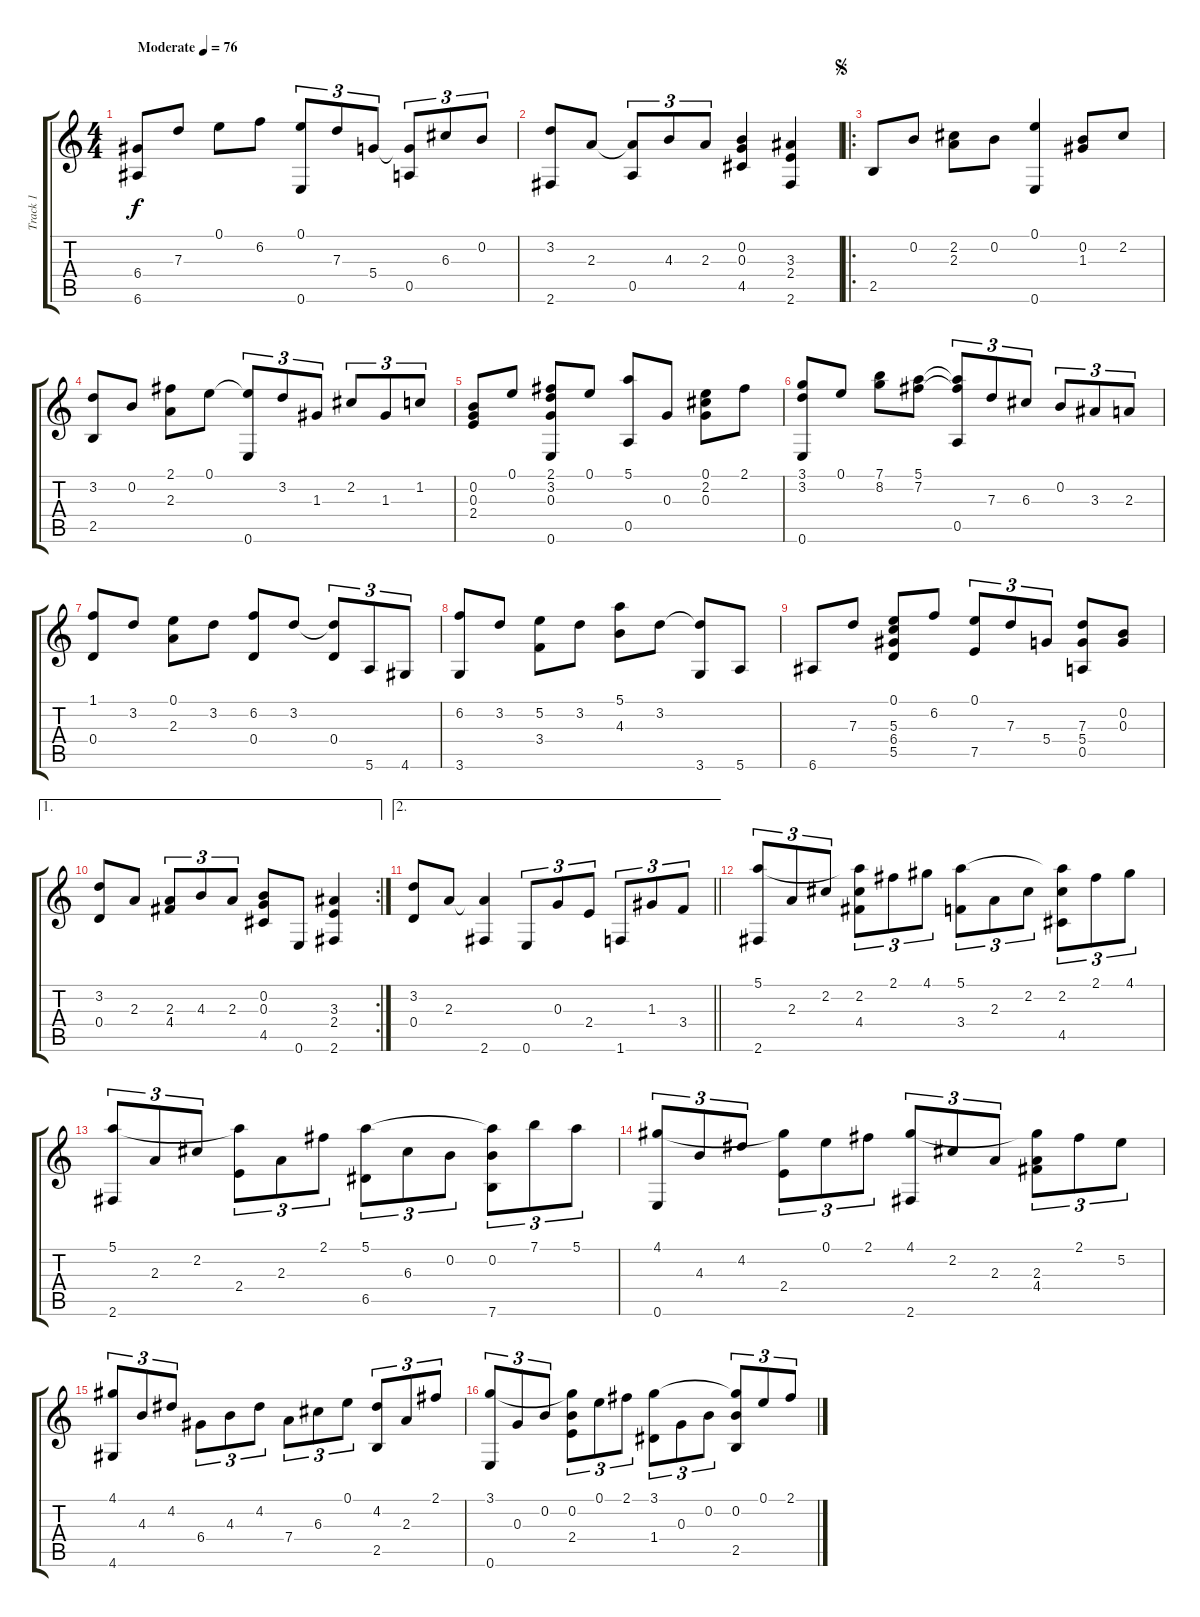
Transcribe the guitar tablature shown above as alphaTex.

\track ("Track 1" "Track 1") {instrument electricguitarjazz}
\staff {score tabs}
\tuning (E4 B3 G3 D3 A2 E2) {hide}
\ts (4 4)
\tempo (76 "Moderate")
\clef g2
\ks c
(6.4 6.6).8{dy f instrument electricguitarjazz} 7.3.8 0.1.8 6.2.8 (0.1 0.6).8{tu (3 2)} 7.3.8{tu (3 2)} 5.4.8{tu (3 2)} (5.4{t} 0.5).8{tu (3 2)} 6.3.8{tu (3 2)} 0.2.8{tu (3 2)} |
(3.2 2.6).8 2.3.8 (2.3{t} 0.5).8{tu (3 2)} 4.3.8{tu (3 2)} 2.3.8{tu (3 2)} (0.2 0.3 4.5).4 (3.3 2.4 2.6).4 |
\ro
\jump segno
2.5.8 0.2.8 (2.2 2.3).8 0.2.8 (0.1 0.6).4 (0.2 1.3).8 2.2.8 |
(3.2 2.5).8 0.2.8 (2.1 2.3).8 0.1.8 (0.1{t} 0.6).8{tu (3 2)} 3.2.8{tu (3 2)} 1.3.8{tu (3 2)} 2.2.8{tu (3 2)} 1.3.8{tu (3 2)} 1.2.8{tu (3 2)} |
(0.2 0.3 2.4).8 0.1.8 (2.1 3.2 0.3 0.6).8 0.1.8 (5.1 0.5).8 0.3.8 (0.1 2.2 0.3).8 2.1.8 |
(3.1 3.2 0.6).8 0.1.8 (7.1 8.2).8 (5.1 7.2).8 (5.1{t} 7.2{t} 0.5).8{tu (3 2)} 7.3.8{tu (3 2)} 6.3.8{tu (3 2)} 0.2.8{tu (3 2)} 3.3.8{tu (3 2)} 2.3.8{tu (3 2)} |
(1.1 0.4).8 3.2.8 (0.1 2.3).8 3.2.8 (6.2 0.4).8 3.2.8 (3.2{t} 0.4).8{tu (3 2)} 5.6.8{tu (3 2)} 4.6.8{tu (3 2)} |
(6.2 3.6).8 3.2.8 (5.2 3.4).8 3.2.8 (5.1 4.3).8 3.2.8 (3.2{t} 3.6).8 5.6.8 |
6.6.8 7.3.8 (0.1 5.3 6.4 5.5).8 6.2.8 (0.1 7.5).8{tu (3 2)} 7.3.8{tu (3 2)} 5.4.8{tu (3 2)} (7.3 5.4 0.5).8 (0.2 0.3).8 |
\ae 1
\rc 2
(3.2 0.4).8 2.3.8 (2.3 4.4).8{tu (3 2)} 4.3.8{tu (3 2)} 2.3.8{tu (3 2)} (0.2 0.3 4.5).8 0.6.8 (3.3 2.4 2.6).4 |
\ae 2
\barLineRight lightlight
(3.2 0.4).8 2.3.8 (2.3{t} 2.6).4 0.6.8{tu (3 2)} 0.3.8{tu (3 2)} 2.4.8{tu (3 2)} 1.6.8{tu (3 2)} 1.3.8{tu (3 2)} 3.4.8{tu (3 2)} |
(5.1 2.6).8{tu (3 2)} 2.3.8{tu (3 2)} 2.2.8{tu (3 2)} (5.1{t} 2.2 4.4).8{tu (3 2)} 2.1.8{tu (3 2)} 4.1.8{tu (3 2)} (5.1 3.4).8{tu (3 2)} 2.3.8{tu (3 2)} 2.2.8{tu (3 2)} (5.1{t} 2.2 4.5).8{tu (3 2)} 2.1.8{tu (3 2)} 4.1.8{tu (3 2)} |
(5.1 2.6).8{tu (3 2)} 2.3.8{tu (3 2)} 2.2.8{tu (3 2)} (5.1{t} 2.4).8{tu (3 2)} 2.3.8{tu (3 2)} 2.1.8{tu (3 2)} (5.1 6.5).8{tu (3 2)} 6.3.8{tu (3 2)} 0.2.8{tu (3 2)} (5.1{t} 0.2 7.6).8{tu (3 2)} 7.1.8{tu (3 2)} 5.1.8{tu (3 2)} |
(4.1 0.6).8{tu (3 2)} 4.3.8{tu (3 2)} 4.2.8{tu (3 2)} (4.1{t} 2.4).8{tu (3 2)} 0.1.8{tu (3 2)} 2.1.8{tu (3 2)} (4.1 2.6).8{tu (3 2)} 2.2.8{tu (3 2)} 2.3.8{tu (3 2)} (4.1{t} 2.3 4.4).8{tu (3 2)} 2.1.8{tu (3 2)} 5.2.8{tu (3 2)} |
(4.1 4.6).8{tu (3 2)} 4.3.8{tu (3 2)} 4.2.8{tu (3 2)} 6.4.8{tu (3 2)} 4.3.8{tu (3 2)} 4.2.8{tu (3 2)} 7.4.8{tu (3 2)} 6.3.8{tu (3 2)} 0.1.8{tu (3 2)} (4.2 2.5).8{tu (3 2)} 2.3.8{tu (3 2)} 2.1.8{tu (3 2)} |
(3.1 0.6).8{tu (3 2)} 0.3.8{tu (3 2)} 0.2.8{tu (3 2)} (3.1{t} 0.2 2.4).8{tu (3 2)} 0.1.8{tu (3 2)} 2.1.8{tu (3 2)} (3.1 1.4).8{tu (3 2)} 0.3.8{tu (3 2)} 0.2.8{tu (3 2)} (3.1{t} 0.2 2.5).8{tu (3 2)} 0.1.8{tu (3 2)} 2.1.8{tu (3 2)}
